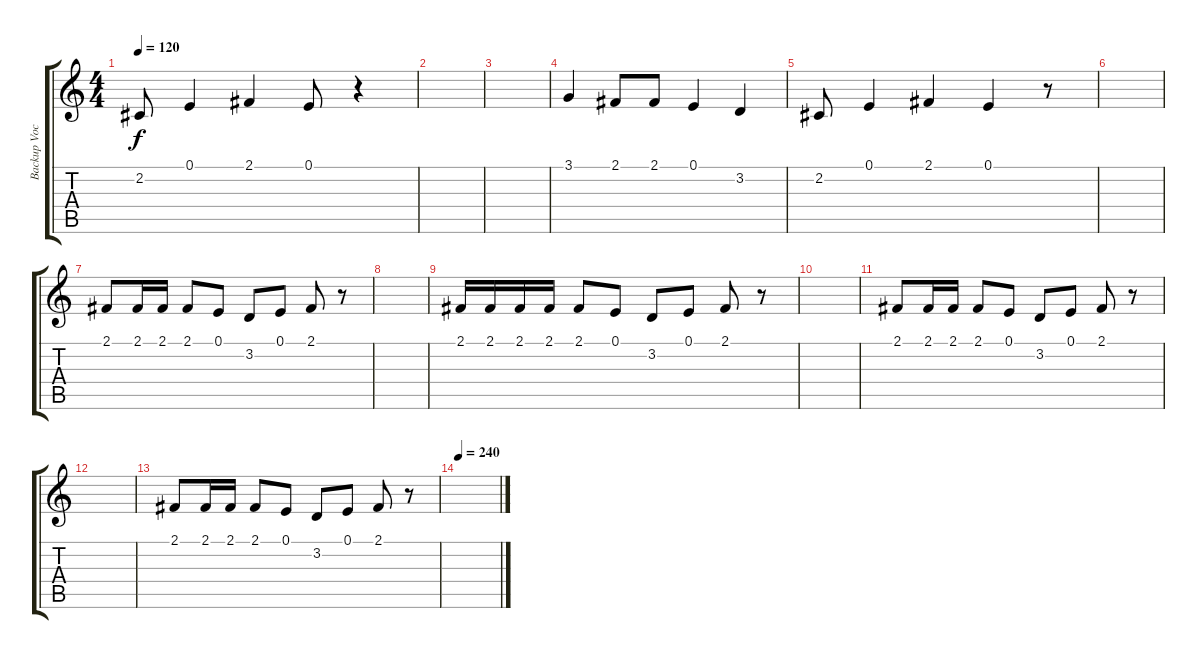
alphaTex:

\track ("Backup Vocals" "Backup Voc") {instrument altosax}
\staff {score tabs}
\tuning (E4 B3 G3 D3 A2 E2) {hide}
\ts (4 4)
\tempo 120
\clef g2
\ks c
2.2.8{dy f} 0.1.4 2.1.4 0.1.8 r.4 |
|
|
3.1.4 2.1.8 2.1.8 0.1.4 3.2.4 |
2.2.8 0.1.4 2.1.4 0.1.4 r.8 |
|
2.1.8 2.1.16 2.1.16 2.1.8 0.1.8 3.2.8 0.1.8 2.1.8 r.8 |
|
2.1.16 2.1.16 2.1.16 2.1.16 2.1.8 0.1.8 3.2.8 0.1.8 2.1.8 r.8 |
|
2.1.8 2.1.16 2.1.16 2.1.8 0.1.8 3.2.8 0.1.8 2.1.8 r.8 |
|
2.1.8 2.1.16 2.1.16 2.1.8 0.1.8 3.2.8 0.1.8 2.1.8 r.8 |
\tempo 240
